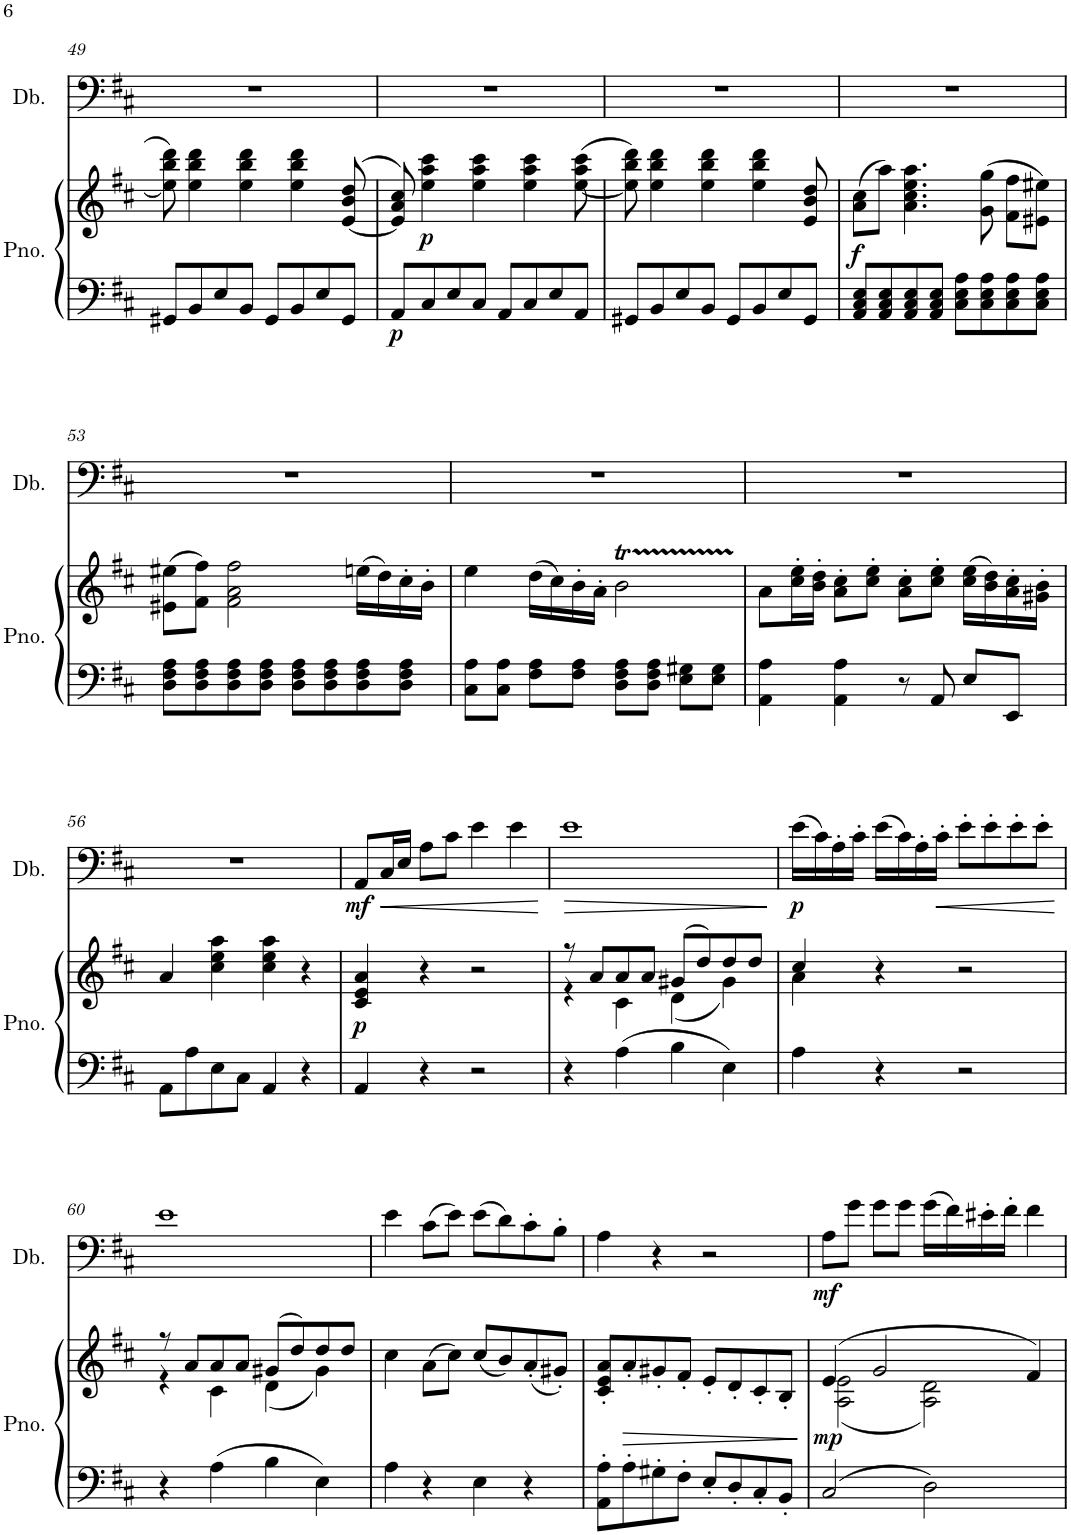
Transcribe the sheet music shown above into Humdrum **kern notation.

**kern	**kern	**dynam	**kern	**dynam
*part2	*part2	*part2	*part1	*part1
*staff3	*staff2	*staff2/3	*staff1	*staff1
*I"Piano	*	*	*I"Double Bass	*
*I'Pno.	*	*	*I'Db.	*
!!LO:PB:g=z
*clefF4	*clefG2	*	*clefF4	*
*	*	*	*Trd7c12	*
*k[f#c#]	*k[f#c#]	*	*k[f#c#]	*
*M4/4	*M4/4	*	*M4/4	*
*met(c)	*met(c)	*	*met(c)	*
=49	=49	=49	=49	=49
8GG#X/L	8ee\] 8bb\ 8ddd\	.	1r	.
8BB/	4ee\ 4bb\ 4ddd\	.	.	.
8E/	.	.	.	.
8BB/J	4ee\ 4bb\ 4ddd\	.	.	.
8GG#/L	.	.	.	.
8BB/	4ee\ 4bb\ 4ddd\	.	.	.
8E/	.	.	.	.
8GG#/J	(>[8e/ 8b/ 8dd/	.	.	.
=50	=50	=50	=50	=50
!	!	!LO:DY:b=2	!	!
8AA/L	8e/] 8a/ 8cc#/)	p	1r	.
!	!	!LO:DY:b	!	!
8C#/	4ee\ 4aa\ 4ccc#\	p	.	.
8E/	.	.	.	.
8C#/J	4ee\ 4aa\ 4ccc#\	.	.	.
8AA/L	.	.	.	.
8C#/	4ee\ 4aa\ 4ccc#\	.	.	.
8E/	.	.	.	.
8AA/J	(>[8ee\ 8aa\ 8ccc#\	.	.	.
=51	=51	=51	=51	=51
8GG#X/L	8ee\] 8bb\ 8ddd\)	.	1r	.
8BB/	4ee\ 4bb\ 4ddd\	.	.	.
8E/	.	.	.	.
8BB/J	4ee\ 4bb\ 4ddd\	.	.	.
8GG#/L	.	.	.	.
8BB/	4ee\ 4bb\ 4ddd\	.	.	.
8E/	.	.	.	.
8GG#/J	8e/ 8b/ 8dd/	.	.	.
=52	=52	=52	=52	=52
!	!	!LO:DY:b	!	!
8AA/ 8C#/ 8E/L	(8a\ 8cc#\L	f	1r	.
8AA/ 8C#/ 8E/	8aa\J)	.	.	.
8AA/ 8C#/ 8E/	4.a\ 4.cc#\ 4.ee\ 4.aa\	.	.	.
8AA/ 8C#/ 8E/J	.	.	.	.
8C#\ 8E\ 8A\L	.	.	.	.
8C#\ 8E\ 8A\	(8g\ 8gg\	.	.	.
8C#\ 8E\ 8A\	8f#\ 8ff#\L	.	.	.
8C#\ 8E\ 8A\J	8e#X\ 8ee#X\J)	.	.	.
!!LO:LB:g=z
=53	=53	=53	=53	=53
8D\ 8F#\ 8A\L	(8e#X\ 8ee#X\L	.	1r	.
8D\ 8F#\ 8A\	8f#\ 8ff#\J)	.	.	.
8D\ 8F#\ 8A\	2f#\ 2a\ 2ff#\	.	.	.
8D\ 8F#\ 8A\J	.	.	.	.
8D\ 8F#\ 8A\L	.	.	.	.
8D\ 8F#\ 8A\	.	.	.	.
8D\ 8F#\ 8A\	(16een\LL	.	.	.
.	16dd\)	.	.	.
8D\ 8F#\ 8A\J	16cc#'\	.	.	.
.	16b'\JJ	.	.	.
=54	=54	=54	=54	=54
8C#\ 8A\L	4ee\	.	1r	.
8C#\ 8A\J	.	.	.	.
8F#\ 8A\L	(16dd\LL	.	.	.
.	16cc#\)	.	.	.
8F#\ 8A\J	16b'\	.	.	.
.	16a'\JJ	.	.	.
8D\ 8F#\ 8A\L	2bT\	.	.	.
8D\ 8F#\ 8A\J	.	.	.	.
8E\ 8G#X\L	.	.	.	.
8E\ 8G#\J	.	.	.	.
=55	=55	=55	=55	=55
4AA\ 4A\	8a\L	.	1r	.
.	16cc#\' 16ee\'L	.	.	.
.	16b\' 16dd\'JJ	.	.	.
4AA\ 4A\	8a\' 8cc#\'L	.	.	.
.	8cc#\' 8ee\'J	.	.	.
8r	8a\' 8cc#\'L	.	.	.
8AA/	8cc#\' 8ee\'J	.	.	.
8E/L	(16cc#\ 16ee\LL	.	.	.
.	16b\ 16dd\)	.	.	.
8EE/J	16a\' 16cc#\'	.	.	.
.	16g#X\' 16b\'JJ	.	.	.
!!LO:LB:g=z
=56	=56	=56	=56	=56
8AA\L	4a/	.	1r	.
8A\	.	.	.	.
8E\	4cc#\ 4ee\ 4aa\	.	.	.
8C#\J	.	.	.	.
4AA/	4cc#\ 4ee\ 4aa\	.	.	.
4r	4r	.	.	.
=57	=57	=57	=57	=57
!	!	!LO:DY:b	!	!LO:DY:b
4AA/	4c#/ 4e/ 4a/	p	8AA/L	mf
!	!	!	!	!LO:HP:b
.	.	.	16C#/L	<
.	.	.	16E/JJ	.
4r	4r	.	8A\L	.
.	.	.	8c#\J	.
2r	2r	.	4e\	.
.	.	.	4e\	.
.	.	.	.	[
=58	=58	=58	=58	=58
*	*^	*	*	*
!	!	!	!	!	!LO:HP:b
4r	8r	4r	.	1e	>
.	8a/L	.	.	.	.
4A\	8a/	4c#\	.	.	.
.	8a/J	.	.	.	.
4B\	(8g#X/L	(4d\	.	.	.
.	8dd/)	.	.	.	.
4E\	8dd/	4g#\)	.	.	.
.	8dd/J	.	.	.	.
*	*v	*v	*	*	*
.	.	.	.	]
=59	=59	=59	=59	=59
*	*^	*	*	*
!	!	!	!	!	!LO:DY:b
4A\	4cc#/	4a\	.	(16e\LL	p
.	.	.	.	16c#\)	.
.	.	.	.	16A'\	.
.	.	.	.	16c#'\JJ	.
4r	4r	2.ryy	.	(16e\LL	.
.	.	.	.	16c#\)	.
.	.	.	.	16A'\	.
!	!	!	!	!	!LO:HP:b
.	.	.	.	16c#'\JJ	<
2r	2r	.	.	8e'\L	.
.	.	.	.	8e'\	.
.	.	.	.	8e'\	.
.	.	.	.	8e'\J	.
*	*v	*v	*	*	*
.	.	.	.	[
!!LO:LB:g=z
=60	=60	=60	=60	=60
*	*^	*	*	*
4r	8r	4r	.	1e	.
.	8a/L	.	.	.	.
4A\	8a/	4c#\	.	.	.
.	8a/J	.	.	.	.
4B\	(8g#X/L	(4d\	.	.	.
.	8dd/)	.	.	.	.
4E\	8dd/	4g#\)	.	.	.
.	8dd/J	.	.	.	.
*	*v	*v	*	*	*
=61	=61	=61	=61	=61
4A\	4cc#\	.	4e\	.
4r	(8a\L	.	(8c#\L	.
.	8cc#\J)	.	8e\J)	.
4E\	(8cc#/L	.	(8e\L	.
.	8b/)	.	8d\)	.
4r	(8a'/	.	8c#'\	.
.	8g#X'/J)	.	8B'\J	.
=62	=62	=62	=62	=62
8AA\' 8A\'L	8c#/' 8e/' 8a/'L	.	4A\	.
!	!	!LO:HP:b	!	!
8A'\	8a'/	>	.	.
8G#X'\	8g#X'/	.	4r	.
8F#'\J	8f#'/J	.	.	.
8E'/L	8e'/L	.	2r	.
8D'/	8d'/	.	.	.
8C#'/	8c#'/	.	.	.
8BB'/J	8B'/J	.	.	.
.	.	]	.	.
=63	=63	=63	=63	=63
*	*^	*	*	*
!	!	!	!LO:DY:b	!	!LO:DY:b
2C#/	(4e/	(2A\ 2e\	mp	8A\L	mf
.	.	.	.	8g\J	.
.	2g/	.	.	8g\L	.
.	.	.	.	8g\J	.
2D\	.	2A\ 2d\)	.	(16g\LL	.
.	.	.	.	16f#\)	.
.	.	.	.	16e#X'\	.
.	.	.	.	16f#'\JJ	.
.	4f#/)	.	.	4f#\	.
*	*v	*v	*	*	*
=	=	=	=	=
*-	*-	*-	*-	*-
